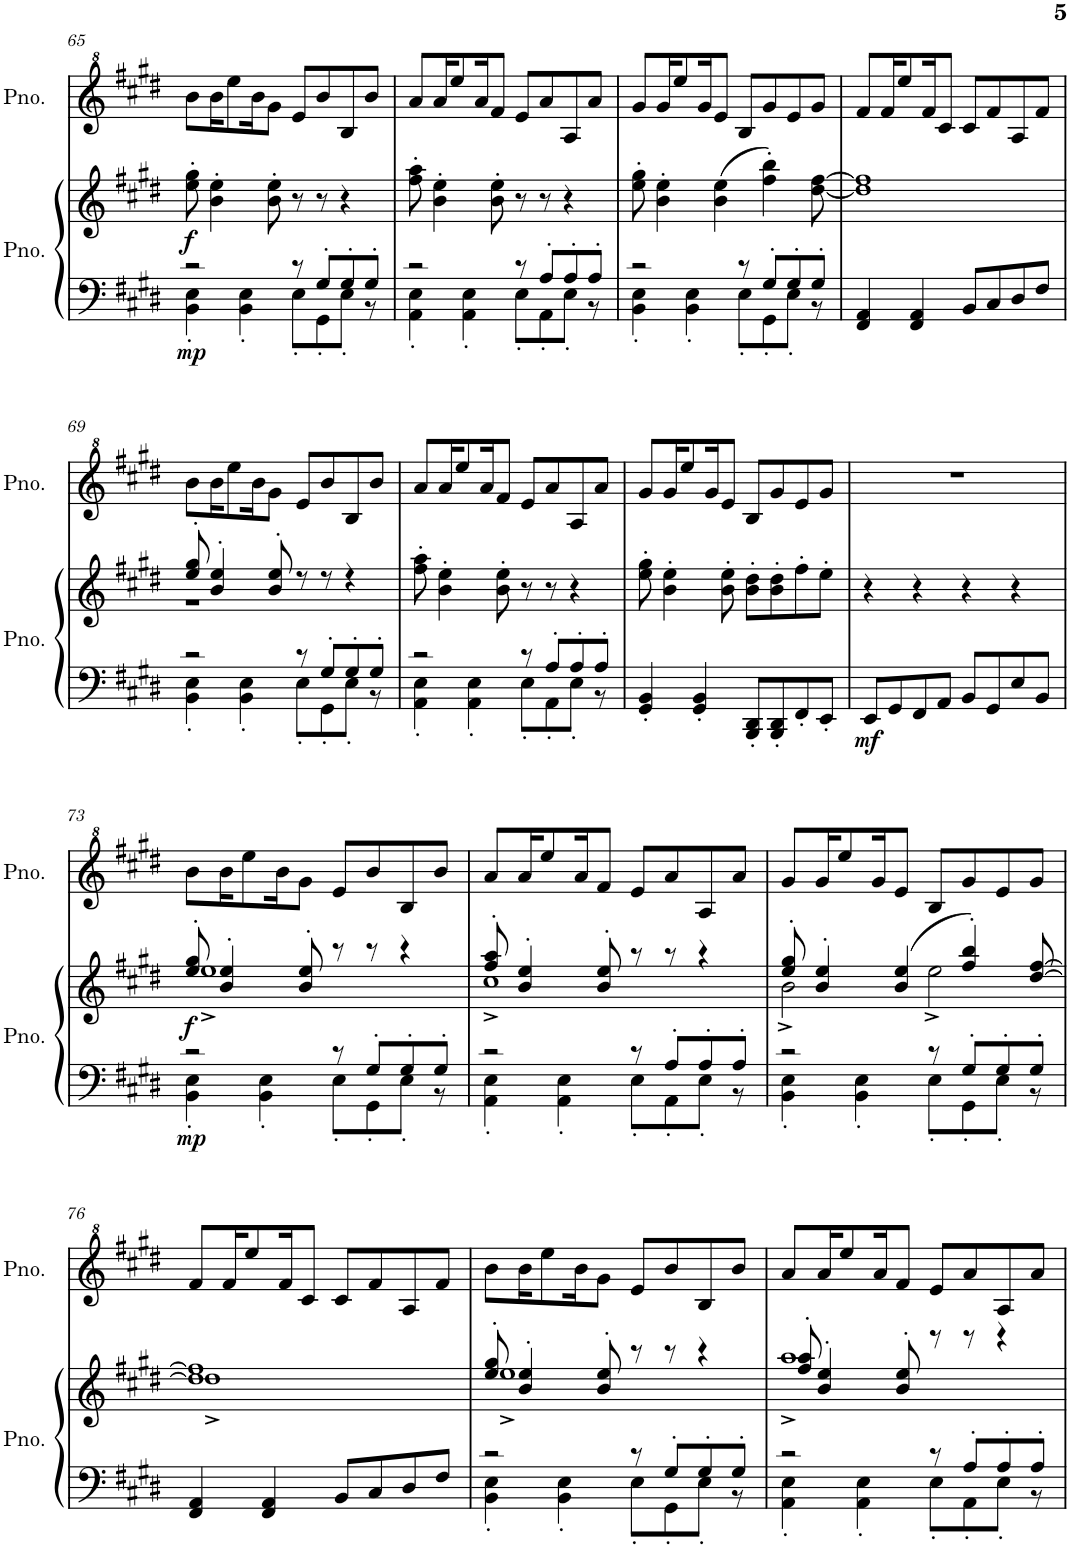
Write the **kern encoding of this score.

**kern	**kern	**dynam	**kern
*part2	*part2	*part2	*part1
*staff3	*staff2	*staff2/3	*staff1
*I"Piano	*	*	*I"鋼琴
*I'Pno.	*	*	*
!!LO:PB:g=z
*clefF4	*clefG2	*	*clefG^2
*k[f#c#g#d#]	*k[f#c#g#d#]	*	*k[f#c#g#d#]
*M4/4	*M4/4	*	*M4/4
=65	=65	=65	=65
*^	*	*	*
!	!	!	!LO:DY:b=2	!
!	!	!	!LO:DY:n=1:b	!
2r	4BB\' 4E\'	8ee\' 8gg#\'	mp f	8bb\L
.	.	4b\' 4ee\'	.	16bb\K
.	.	.	.	8eee\
.	4BB\' 4E\'	.	.	.
.	.	.	.	16bb\K
.	.	8b\' 8ee\'	.	8gg#\J
8r	8E'\L	8r	.	8ee/L
8G#'/L	8GG#'\	8r	.	8bb/
8G#'/	8E'\J	4r	.	8b/
8G#'/J	8r	.	.	8bb/J
=66	=66	=66	=66	=66
2r	4AA\' 4E\'	8ff#\' 8aa\'	.	8aa/L
.	.	4b\' 4ee\'	.	16aa/K
.	.	.	.	8eee/
.	4AA\' 4E\'	.	.	.
.	.	.	.	16aa/K
.	.	8b\' 8ee\'	.	8ff#/J
8r	8E'\L	8r	.	8ee/L
8A'/L	8AA'\	8r	.	8aa/
8A'/	8E'\J	4r	.	8a/
8A'/J	8r	.	.	8aa/J
=67	=67	=67	=67	=67
2r	4BB\' 4E\'	8ee\' 8gg#\'	.	8gg#/L
.	.	4b\' 4ee\'	.	16gg#/K
.	.	.	.	8eee/
.	4BB\' 4E\'	.	.	.
.	.	.	.	16gg#/K
.	.	(4b\ 4ee\	.	8ee/J
8r	8E'\L	.	.	8b/L
8G#'/L	8GG#'\	4ff#\' 4bb\')	.	8gg#/
8G#'/	8E'\J	.	.	8ee/
8G#'/J	8r	[8dd#\ [8ff#\	.	8gg#/J
*v	*v	*	*	*
=68	=68	=68	=68
4FF#/ 4AA/	1dd#] 1ff#]	.	8ff#/L
.	.	.	16ff#/K
.	.	.	8eee/
4FF#/ 4AA/	.	.	.
.	.	.	16ff#/K
.	.	.	8cc#/J
8BB/L	.	.	8cc#/L
8C#/	.	.	8ff#/
8D#/	.	.	8a/
8F#/J	.	.	8ff#/J
!!LO:LB:g=z
=69	=69	=69	=69
*^	*^	*	*
2r	4BB\' 4E\'	8ee/' 8gg#/'	1r	.	8bb\L
.	.	4b/' 4ee/'	.	.	16bb\K
.	.	.	.	.	8eee\
.	4BB\' 4E\'	.	.	.	.
.	.	.	.	.	16bb\K
.	.	8b/' 8ee/'	.	.	8gg#\J
8r	8E'\L	8r	.	.	8ee/L
8G#'/L	8GG#'\	8r	.	.	8bb/
8G#'/	8E'\J	4r	.	.	8b/
8G#'/J	8r	.	.	.	8bb/J
*	*	*v	*v	*	*
=70	=70	=70	=70	=70
2r	4AA\' 4E\'	8ff#\' 8aa\'	.	8aa/L
.	.	4b\' 4ee\'	.	16aa/K
.	.	.	.	8eee/
.	4AA\' 4E\'	.	.	.
.	.	.	.	16aa/K
.	.	8b\' 8ee\'	.	8ff#/J
8r	8E'\L	8r	.	8ee/L
8A'/L	8AA'\	8r	.	8aa/
8A'/	8E'\J	4r	.	8a/
8A'/J	8r	.	.	8aa/J
*v	*v	*	*	*
=71	=71	=71	=71
4GG#/' 4BB/'	8ee\' 8gg#\'	.	8gg#/L
.	4b\' 4ee\'	.	16gg#/K
.	.	.	8eee/
4GG#/' 4BB/'	.	.	.
.	.	.	16gg#/K
.	8b\' 8ee\'	.	8ee/J
8BBB/' 8DD#/'L	8b\' 8dd#\'L	.	8b/L
8BBB/' 8DD#/'	8b\' 8dd#\'	.	8gg#/
8FF#'/	8ff#'\	.	8ee/
8EE'/J	8ee'\J	.	8gg#/J
=72	=72	=72	=72
!	!	!LO:DY:b=2	!
8EE/L	4r	mf	1r
8GG#/	.	.	.
8FF#/	4r	.	.
8AA/J	.	.	.
8BB/L	4r	.	.
8GG#/	.	.	.
8E/	4r	.	.
8BB/J	.	.	.
!!LO:LB:g=z
=73	=73	=73	=73
*^	*^	*	*
!	!	!	!	!LO:DY:b=2	!
!	!	!	!	!LO:DY:n=1:b	!
2r	4BB\' 4E\'	8ee/' 8gg#/'	1ee^	mp f	8bb\L
.	.	4b/' 4ee/'	.	.	16bb\K
.	.	.	.	.	8eee\
.	4BB\' 4E\'	.	.	.	.
.	.	.	.	.	16bb\K
.	.	8b/' 8ee/'	.	.	8gg#\J
8r	8E'\L	8r	.	.	8ee/L
8G#'/L	8GG#'\	8r	.	.	8bb/
8G#'/	8E'\J	4r	.	.	8b/
8G#'/J	8r	.	.	.	8bb/J
=74	=74	=74	=74	=74	=74
2r	4AA\' 4E\'	8ff#/' 8aa/'	1cc#^	.	8aa/L
.	.	4b/' 4ee/'	.	.	16aa/K
.	.	.	.	.	8eee/
.	4AA\' 4E\'	.	.	.	.
.	.	.	.	.	16aa/K
.	.	8b/' 8ee/'	.	.	8ff#/J
8r	8E'\L	8r	.	.	8ee/L
8A'/L	8AA'\	8r	.	.	8aa/
8A'/	8E'\J	4r	.	.	8a/
8A'/J	8r	.	.	.	8aa/J
=75	=75	=75	=75	=75	=75
2r	4BB\' 4E\'	8ee/' 8gg#/'	2b^\	.	8gg#/L
.	.	4b/' 4ee/'	.	.	16gg#/K
.	.	.	.	.	8eee/
.	4BB\' 4E\'	.	.	.	.
.	.	.	.	.	16gg#/K
.	.	(4b/ 4ee/	.	.	8ee/J
8r	8E'\L	.	2ee^\	.	8b/L
8G#'/L	8GG#'\	4ff#/' 4bb/')	.	.	8gg#/
8G#'/	8E'\J	.	.	.	8ee/
8G#'/J	8r	[8dd#/ [8ff#/	.	.	8gg#/J
*v	*v	*	*	*	*
!!LO:LB:g=z
=76	=76	=76	=76	=76
4FF#/ 4AA/	1dd#] 1ff#]	1dd#^	.	8ff#/L
.	.	.	.	16ff#/K
.	.	.	.	8eee/
4FF#/ 4AA/	.	.	.	.
.	.	.	.	16ff#/K
.	.	.	.	8cc#/J
8BB/L	.	.	.	8cc#/L
8C#/	.	.	.	8ff#/
8D#/	.	.	.	8a/
8F#/J	.	.	.	8ff#/J
=77	=77	=77	=77	=77
*^	*	*	*	*
2r	4BB\' 4E\'	8ee/' 8gg#/'	1ee^	.	8bb\L
.	.	4b/' 4ee/'	.	.	16bb\K
.	.	.	.	.	8eee\
.	4BB\' 4E\'	.	.	.	.
.	.	.	.	.	16bb\K
.	.	8b/' 8ee/'	.	.	8gg#\J
8r	8E'\L	8r	.	.	8ee/L
8G#'/L	8GG#'\	8r	.	.	8bb/
8G#'/	8E'\J	4r	.	.	8b/
8G#'/J	8r	.	.	.	8bb/J
=78	=78	=78	=78	=78	=78
2r	4AA\' 4E\'	8ff#/' 8aa/'	1aa^	.	8aa/L
.	.	4b/' 4ee/'	.	.	16aa/K
.	.	.	.	.	8eee/
.	4AA\' 4E\'	.	.	.	.
.	.	.	.	.	16aa/K
.	.	8b/' 8ee/'	.	.	8ff#/J
8r	8E'\L	8r	.	.	8ee/L
8A'/L	8AA'\	8r	.	.	8aa/
8A'/	8E'\J	4r	.	.	8a/
8A'/J	8r	.	.	.	8aa/J
*v	*v	*	*	*	*
*	*v	*v	*	*
=	=	=	=
*-	*-	*-	*-
